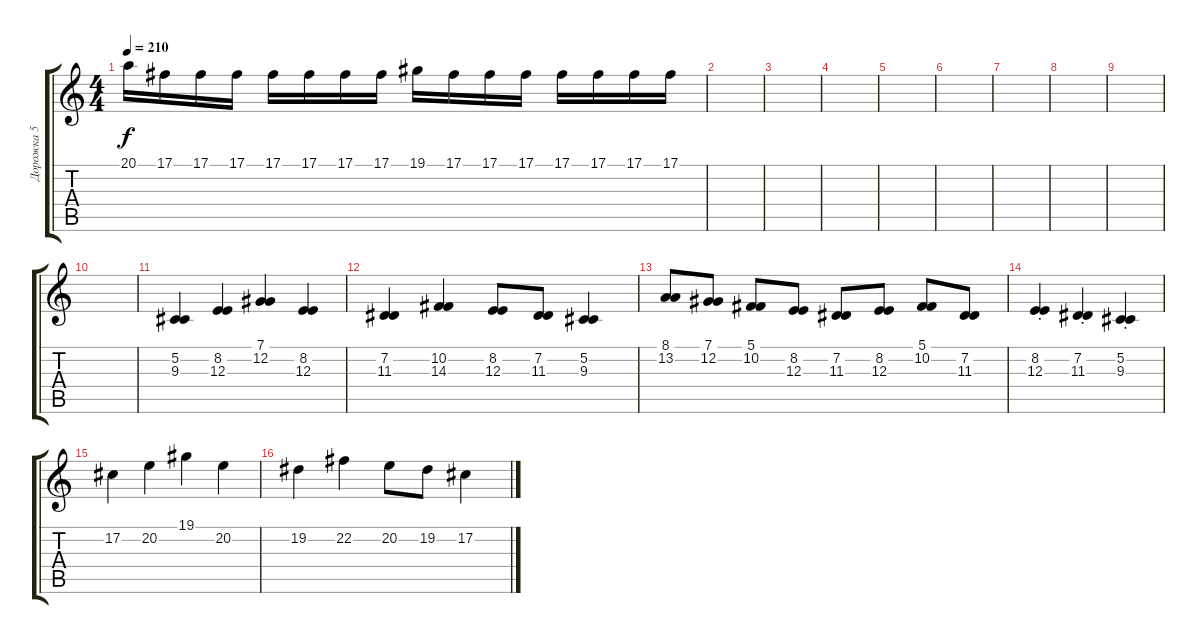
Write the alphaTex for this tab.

\track ("Дорожка 5" "Дорожка 5") {instrument tremolostrings}
\staff {score tabs}
\tuning (Db4 Ab3 E3 B2 Gb2 Db2) {hide}
\ts (4 4)
\tempo 210
\clef g2
\ks c
20.1.16{dy f} 17.1.16 17.1.16 17.1.16 17.1.16 17.1.16 17.1.16 17.1.16 19.1.16 17.1.16 17.1.16 17.1.16 17.1.16 17.1.16 17.1.16 17.1.16 |
|
|
|
|
|
|
|
|
|
(5.2 9.3).4{instrument tremolostrings} (8.2 12.3).4 (7.1 12.2).4 (8.2 12.3).4 |
(7.2 11.3).4 (10.2 14.3).4 (8.2 12.3).8 (7.2 11.3).8 (5.2 9.3).4 |
(8.1 13.2).8 (7.1 12.2).8 (5.1 10.2).8 (8.2 12.3).8 (7.2 11.3).8 (8.2 12.3).8 (5.1 10.2).8 (7.2 11.3).8 |
(8.2{st} 12.3).4 (7.2{st} 11.3).4 (5.2{st} 9.3).4 |
17.2.4 20.2.4 19.1.4 20.2.4 |
19.2.4 22.2.4 20.2.8 19.2.8 17.2.4
